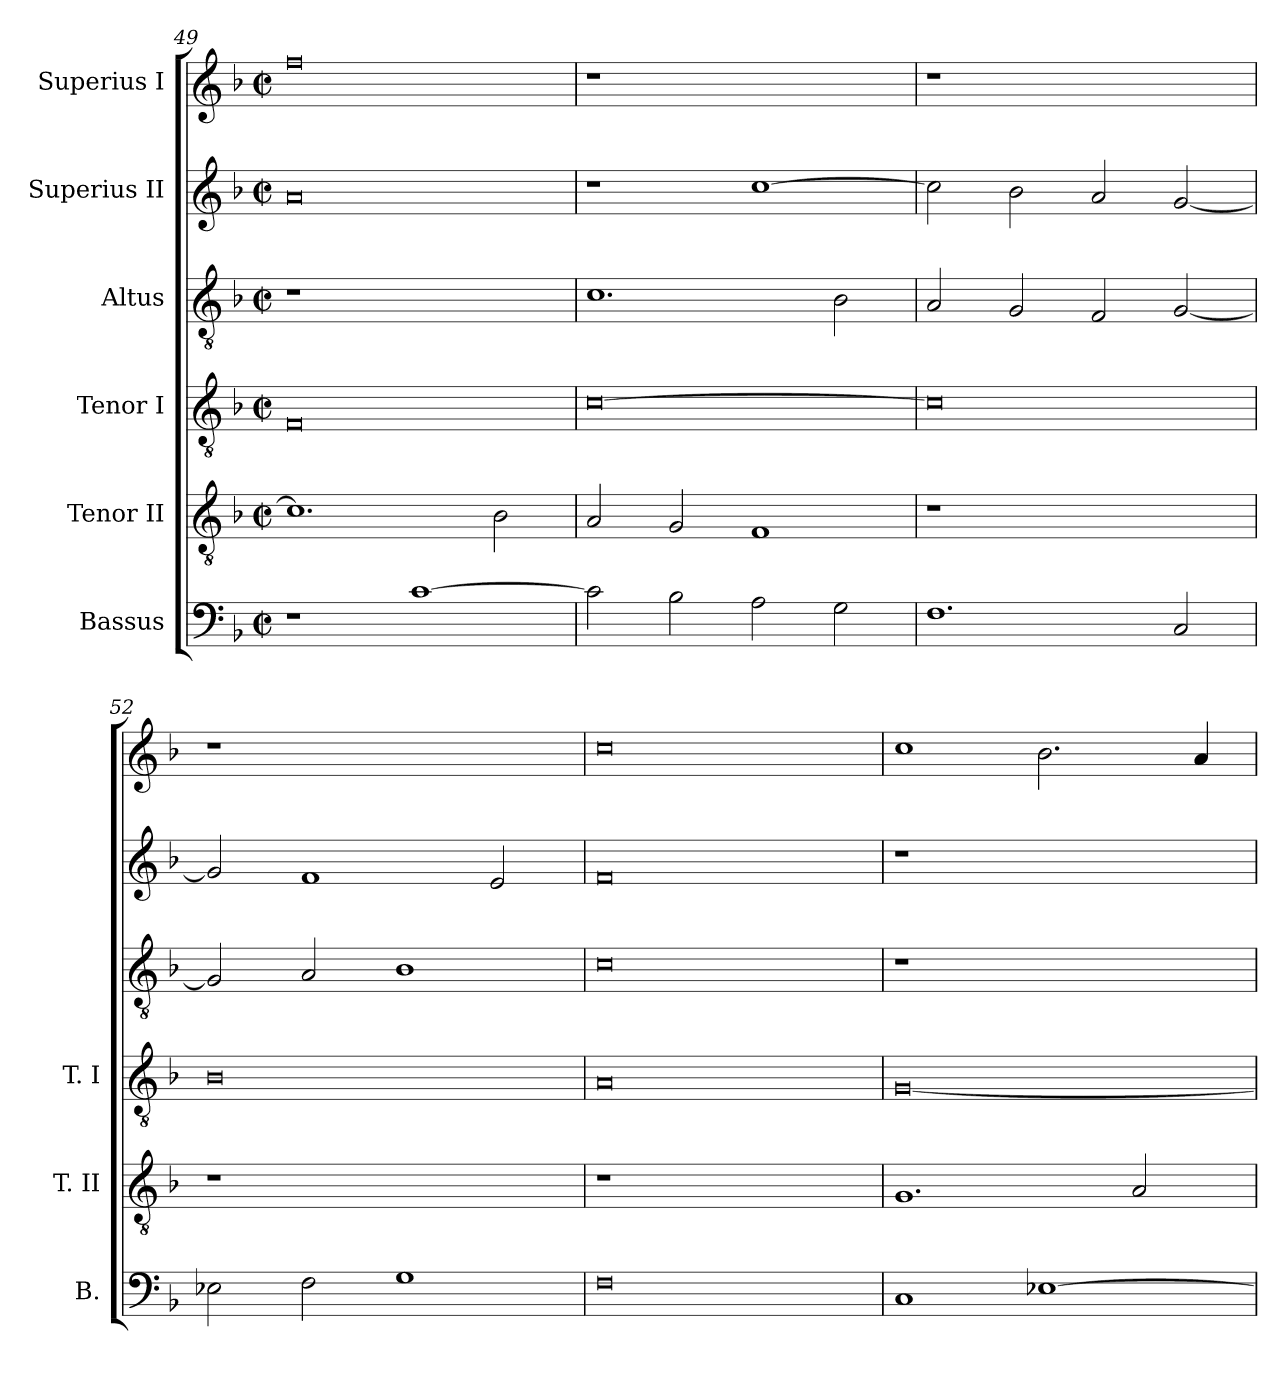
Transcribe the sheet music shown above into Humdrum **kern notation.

**kern	**kern	**kern	**kern	**kern	**kern
*part6	*part5	*part4	*part3	*part2	*part1
*staff6	*staff5	*staff4	*staff3	*staff2	*staff1
*I"Bassus	*I"Tenor II	*I"Tenor I	*I"Altus	*I"Superius II	*I"Superius I
*I'B.	*I'T. II	*I'T. I	*	*	*
*clefF4	*clefGv2	*clefGv2	*clefGv2	*clefG2	*clefG2
*	*ITrd7c12	*ITrd7c12	*ITrd7c12	*	*
*k[b-]	*k[b-]	*k[b-]	*k[b-]	*k[b-]	*k[b-]
*F:	*F:	*F:	*F:	*F:	*F:
*M2/2	*M2/2	*M2/2	*M2/2	*M2/2	*M2/2
*met(c|)	*met(c|)	*met(c|)	*met(c|)	*met(c|)	*met(c|)
=49	=49	=49	=49	=49	=49
!	!	!	!LO:N:vis=1	!	!
1r	1.Ci]	0FFi	1r	0ai	0ffi
[>1ci	.	.	1ryy	.	.
.	2BB-i\	.	.	.	.
=50	=50	=50	=50	=50	=50
!	!	!	!	!	!LO:N:vis=1
2ci\]	2AAi/	[>0Ci	1.Ci	1r	1r
2B-i\	2GGi/	.	.	.	.
2Ai\	1FFi	.	.	[>1cci	1ryy
2Gi\	.	.	2BB-i\	.	.
!!LO:PB:g=z
=51	=51	=51	=51	=51	=51
!	!LO:N:vis=1	!	!	!	!LO:N:vis=1
1.Fi	1r	0Ci]	2AAi/	2cci\]	1r
.	.	.	2GGi/	2b-i\	.
.	1ryy	.	2FFi/	2ai/	1ryy
2Ci/	.	.	[<2GGi/	[<2gi/	.
=52	=52	=52	=52	=52	=52
!	!LO:N:vis=1	!	!	!	!LO:N:vis=1
2E-Xi\	1r	0BB-i	2GGi/]	2gi/]	1r
2Fi\	.	.	2AAi/	1fi	.
1Gi	1ryy	.	1BB-i	.	1ryy
.	.	.	.	2ei/	.
=53	=53	=53	=53	=53	=53
!	!LO:N:vis=1	!	!	!	!
0Fi	1r	0AAi	0Ci	0fi	0cci
.	1ryy	.	.	.	.
=54	=54	=54	=54	=54	=54
!	!	!	!LO:N:vis=1	!LO:N:vis=1	!
1Ci	1.GGi	[<0GGi	1r	1r	1cci
[>1E-Xi	.	.	1ryy	1ryy	2.b-i\
.	2AAi/	.	.	.	.
.	.	.	.	.	4ai/
=	=	=	=	=	=
*-	*-	*-	*-	*-	*-
